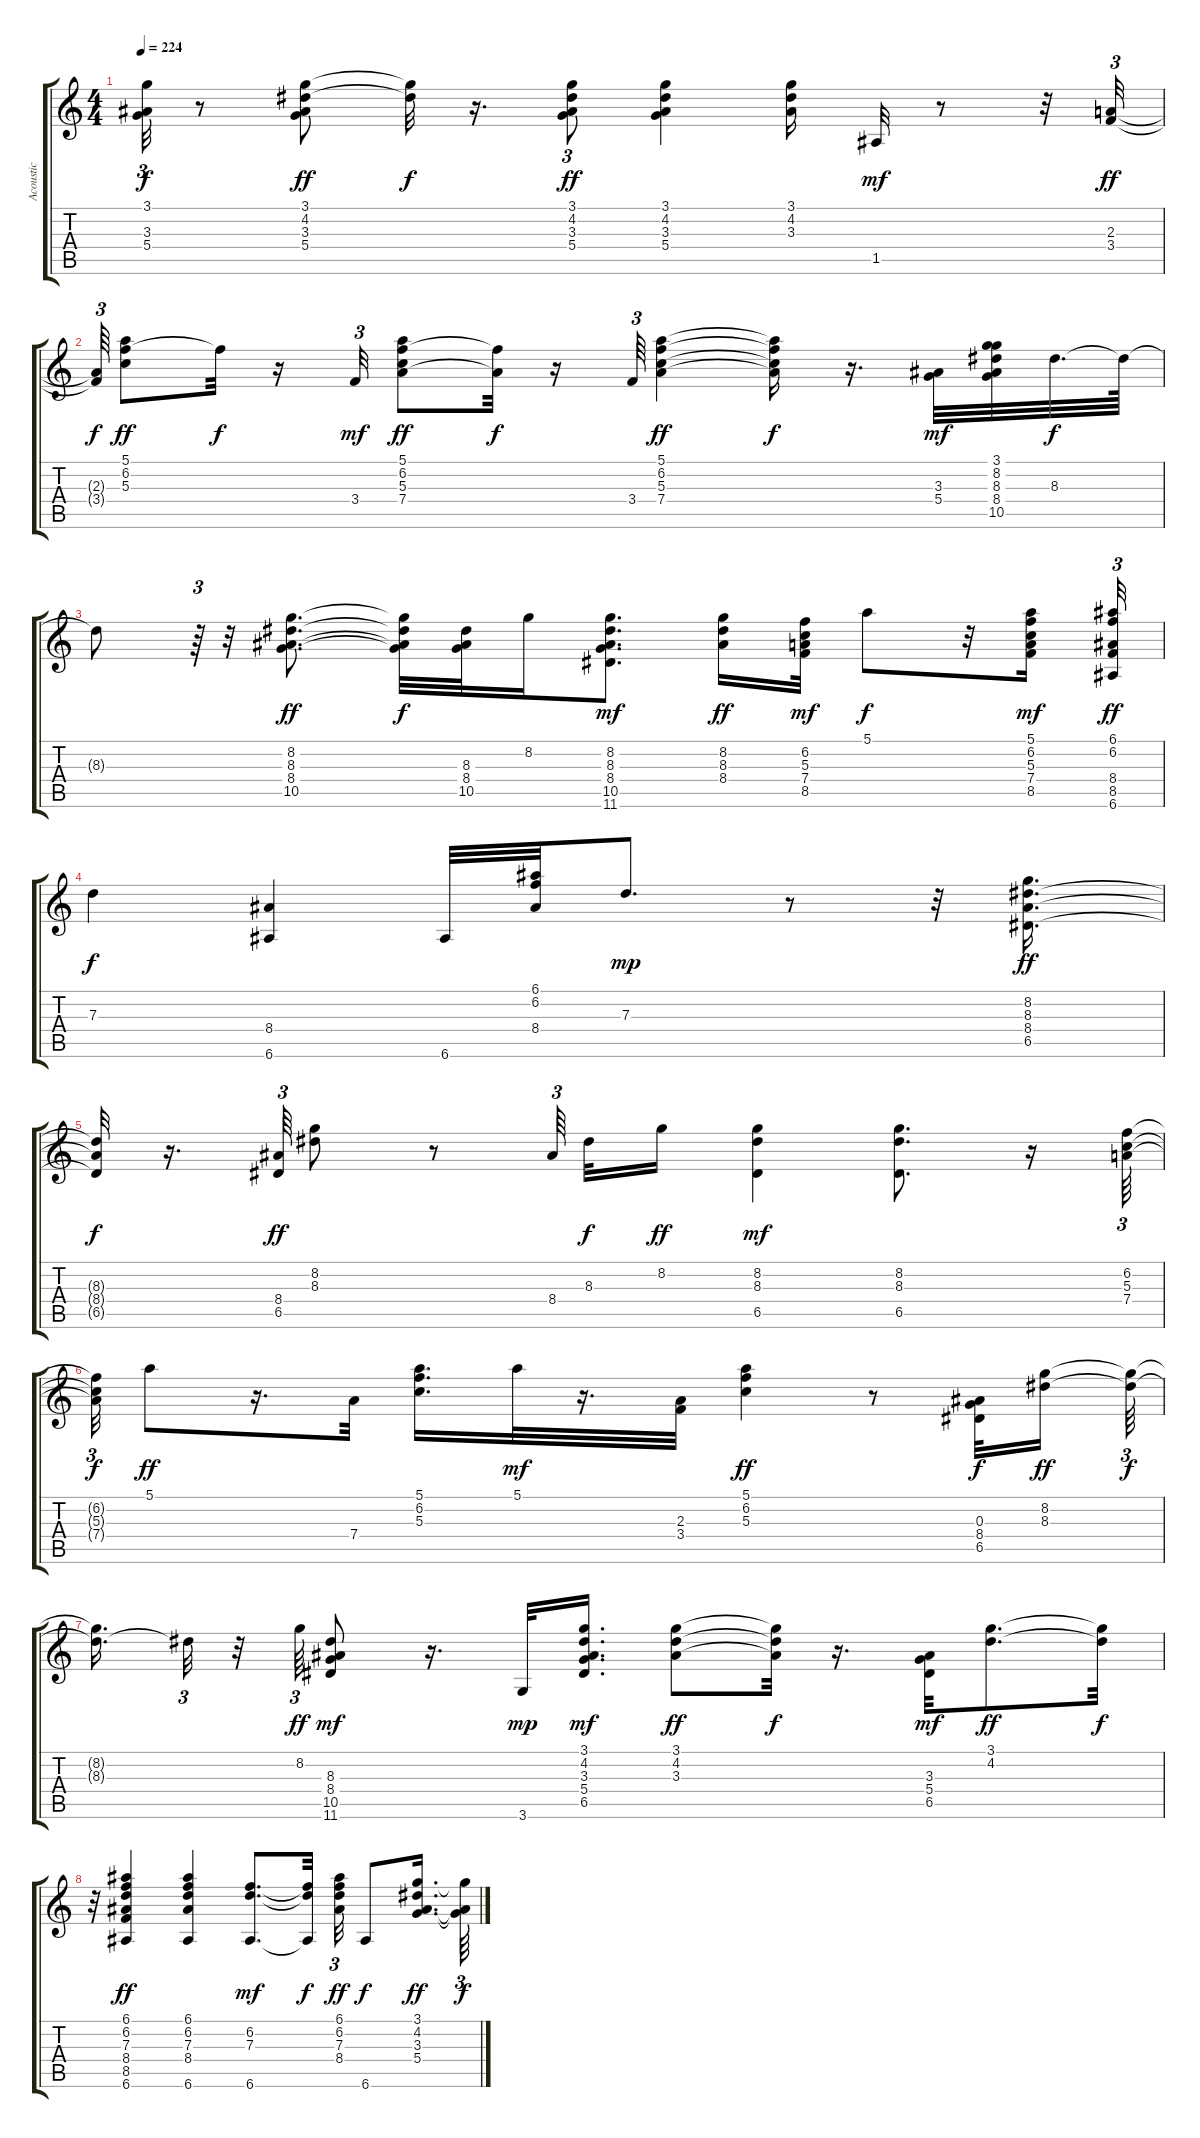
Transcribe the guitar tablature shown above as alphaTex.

\track ("Acoustic" "Acoustic") {instrument acousticguitarsteel}
\staff {score tabs}
\tuning (E4 B3 G3 D3 A2 E2) {hide}
\ts (4 4)
\tempo 224
\clef g2
\ks c
(3.1{t} 3.3{t} 5.4{t}).32{tu (3 2) dy f} r.8 (3.1 4.2 3.3 5.4).8{dy ff} (3.1{t} 4.2{t}).32{dy f} r.16{d} (3.1 4.2 3.3 5.4).8{tu (3 2) dy ff} (3.1 4.2 3.3 5.4).4 (3.1 4.2 3.3).16 1.5.32{dy mf} r.8 r.32 (2.3 3.4).32{tu (3 2) dy ff} |
(2.3{t} 3.4{t}).64{tu (3 2) dy f} (5.1 6.2 5.3).8{dy ff} 6.2{t}.32{dy f} r.16 3.4.32{tu (3 2) dy mf} (5.1 6.2 5.3 7.4).8{dy ff} (6.2{t} 7.4{t}).32{dy f} r.16 3.4.64{tu (3 2)} (5.1 6.2 5.3 7.4).4{dy ff} (5.1{t} 6.2{t} 5.3{t} 7.4{t}).16{dy f} r.16{d} (3.3 5.4).32{dy mf} (3.1 8.2 8.3 8.4 10.5).32 8.3.32{d dy f} 8.3{t}.64 |
8.3{t}.8 r.64{tu (3 2)} r.32 (8.2 8.3 8.4 10.5).8{d dy ff} (8.2{t} 8.3{t} 8.4{t} 10.5{t}).32{dy f} (8.3 8.4 10.5).32 8.2.16 (8.2 8.3 8.4 10.5 11.6).8{d dy mf} (8.2 8.3 8.4).16{dy ff} (6.2 5.3 7.4 8.5).32{dy mf} 5.1.8{dy f} r.32 (5.1 6.2 5.3 7.4 8.5).16{dy mf} (6.1 6.2 8.4 8.5 6.6).32{tu (3 2) dy ff} |
7.3.4{dy f} (8.4 6.6).4 6.6.32 (6.1 6.2 8.4).32 7.3.8{d dy mp} r.8 r.32 (8.2 8.3 8.4 6.5).16{d dy ff} |
(8.3{t} 8.4{t} 6.5{t}).32{dy f} r.16{d} (8.4 6.5).64{tu (3 2) dy ff} (8.2 8.3).8 r.8 8.4.64{tu (3 2) beam splitsecondary} 8.3.32{dy f} 8.2.16{dy ff} (8.2 8.3 6.5).4{dy mf} (8.2 8.3 6.5).8{d} r.16 (6.2 5.3 7.4).64{tu (3 2)} |
(6.2{t} 5.3{t} 7.4{t}).32{tu (3 2) dy f} 5.1.8{dy ff} r.16{d} 7.4.32 (5.1 6.2 5.3).16{d} 5.1.32{dy mf} r.16{d} (2.3 3.4).32 (5.1 6.2 5.3).4{dy ff} r.8 (0.3 8.4 6.5).32{dy f} (8.2 8.3).16{dy ff beam splitsecondary} (8.2{t} 8.3{t}).64{tu (3 2) dy f} |
(8.2{t} 8.3{t}).16{d} 8.3{t}.32{tu (3 2)} r.32 8.2.64{tu (3 2) dy ff} (8.3 8.4 10.5 11.6).8{dy mf} r.16{d} 3.6.32{dy mp} (3.1 4.2 3.3 5.4 6.5).16{d dy mf} (3.1 4.2 3.3).8{dy ff} (3.1{t} 4.2{t} 3.3{t}).32{dy f} r.16{d} (3.3 5.4 6.5).32{dy mf} (3.1 4.2).8{d dy ff} (3.1{t} 4.2{t}).32{dy f} |
r.32 (6.1 6.2 7.3 8.4 8.5 6.6).4{dy ff} (6.1 6.2 7.3 8.4 6.6).4 (6.2 7.3 6.6).8{d dy mf} (6.2{t} 7.3{t} 6.6{t}).32{dy f} (6.1 6.2 7.3 8.4).32{tu (3 2) dy ff} 6.6.8{dy f} (3.1 4.2 3.3 5.4).16{d dy ff} (3.1{t} 3.3{t} 5.4{t}).64{tu (3 2) dy f}
